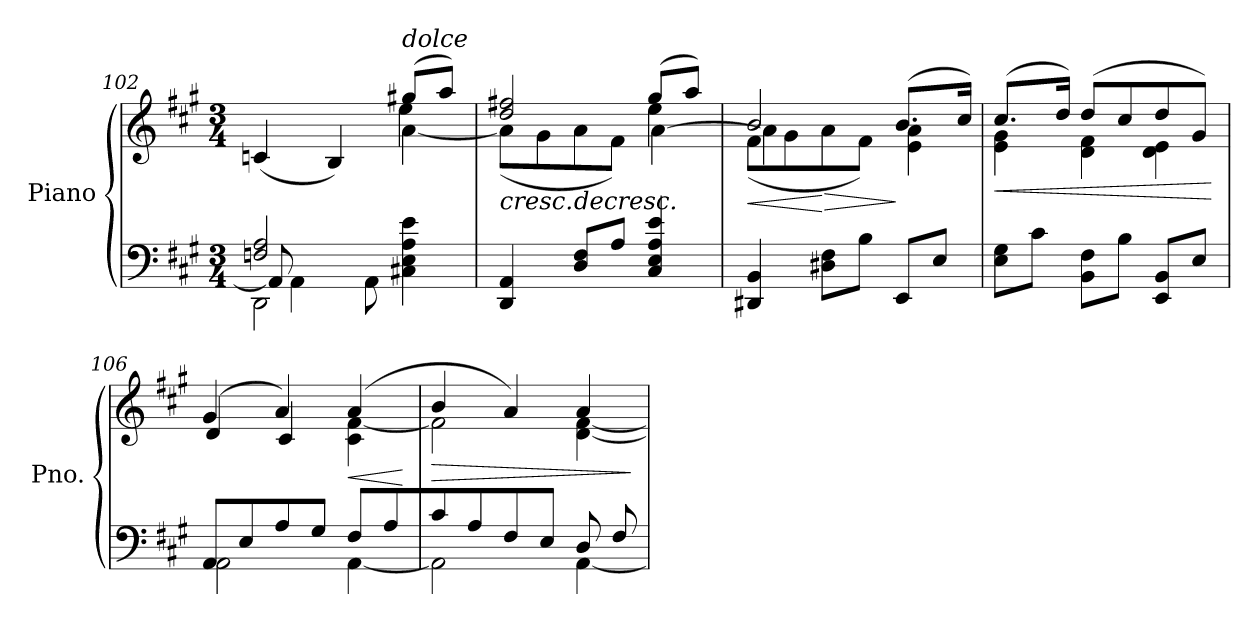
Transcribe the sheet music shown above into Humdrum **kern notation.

**kern	**kern	**dynam
*part1	*part1	*part1
*staff2	*staff1	*staff1/2
*I"Piano	*	*
*I'Pno.	*	*
*clefF4	*clefG2	*
*k[f#c#g#]	*k[f#c#g#]	*
*M3/4	*M3/4	*
=102	=102	=102
*^	*^	*
*	*^	*	*^	*
2Fn/ 2A/	2DD\	8AA/]	(4cn/	2ryy	2ryy	.
.	.	4AA\	.	.	.	.
.	.	.	4B/)	.	.	.
.	.	8AA\	.	.	.	.
!	!	!	!LO:TX:a:i:t=dolce	!	!	!
4ryy	4C#X\ 4E\ 4A\ 4e\	4ryy	(8gg#X/L	[4a\	4ee\	.
.	.	.	8aa/J)	.	.	.
*	*v	*v	*	*	*	*
=103	=103	=103	=103	=103	=103
!	!	!	!	!	!LO:HP:b
4DD/ 4AA/	2ryy	2dd/ 2ff#X/	(8a\L]	2ryy	<
.	.	.	8g#\	.	.
!	!	!	!	!	!LO:HP:b
8D/ 8F#/L	.	.	8a\	.	>
8A/J	.	.	8f#\J)	.	.
4C#/ 4E/ 4A/ 4e/	4ryy	(8gg#/L	4ee\	[4a\	.
.	.	8aa/J)	.	.	.
*v	*v	*	*	*	*
=104	=104	=104	=104	=104
!	!	!	!	!LO:HP:b
4DD#X/ 4BB/	2b/	(8f#\L	4a\]	<
.	.	8g#\	.	.
!	!	!	!	!LO:HP:n=1:b
8D#X\ 8F#\L	.	8a\	2ryy	[ >
8B\J	.	8f#\J)	.	.
8EE/L	(8.b/L	4e\ 4a\	.	]
8E/J	.	.	.	.
.	16cc#/Jk)	.	.	.
*	*v	*v	*v	*
!!LO:LB:g=z
=105	=105	=105
!	!	!LO:HP:b
*	*^	*
8E\ 8G#\L	(8.cc#/L	4e\ 4g#\	<
8c#\J	.	.	.
.	16dd/Jk)	.	.
8BB\ 8F#\L	(8dd/L	4d\ 4f#\	.
8B\J	8cc#/	.	.
8EE/ 8BB/L	8dd/	4d\ 4e\	.
8E/J	8g#/J)	.	.
*	*v	*v	*
.	.	[
=106	=106	=106
*^	*^	*
8AA/L	2AA\	(4g#/	4d/	.
8E/	.	.	.	.
8A/	.	4a/)	4c#/	.
8G#/J	.	.	.	.
!	!	!	!	!LO:HP:b
8F#/L	[4AA\	(4a/	4c#\ [4f#\	<
8A/	.	.	.	.
*v	*v	*	*	*
*	*v	*v	*
.	.	] [
=107	=107	=107
*^	*	*
!	!	!LO:TX:a:i:t=un poco animato	!
!	!	!	!LO:HP:b
*	*	*^	*
8c#/	2AA\]	4b/	2f#\]	>
8A/	.	.	.	.
8F#/	.	4a/)	.	[
8E/J	.	.	.	.
8D/L	[4AA\	4a/	[4d\ [4f#\	.
8F#/	.	.	.	.
*v	*v	*	*	*
*	*v	*v	*
.	.	]
=	=	=
*-	*-	*-
